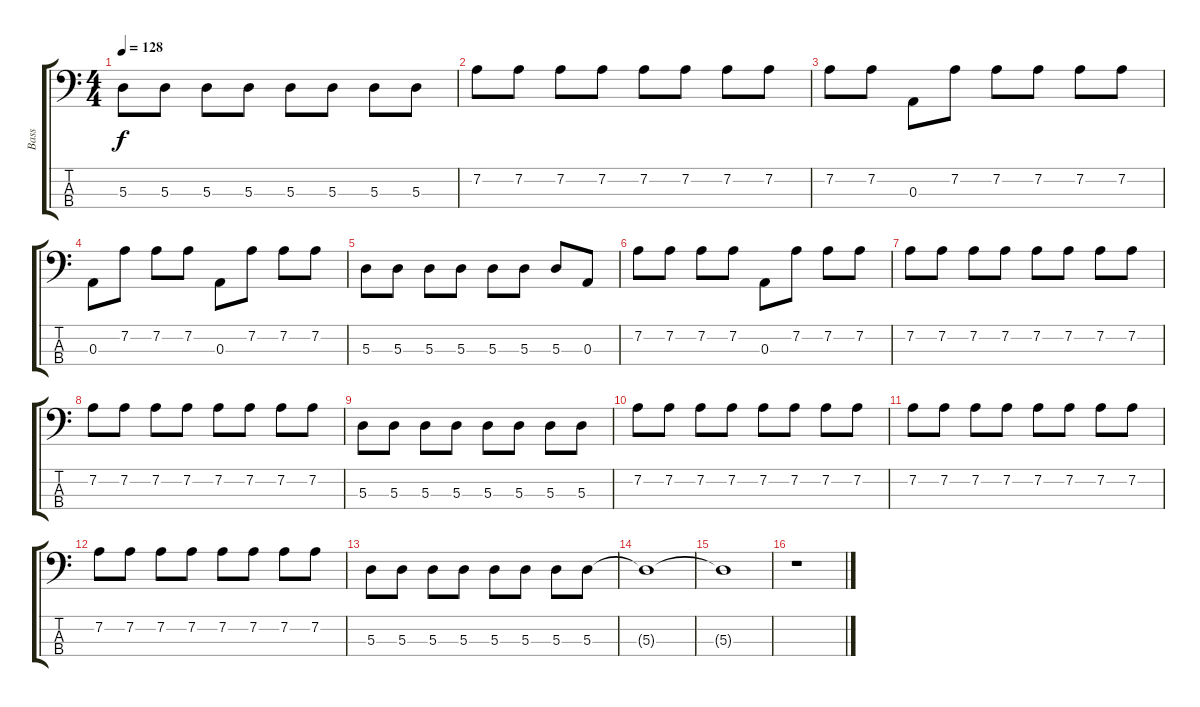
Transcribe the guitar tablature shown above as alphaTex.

\track ("Bass" "Bass") {instrument electricbassfinger}
\staff {score tabs}
\tuning (G2 D2 A1 E1) {hide}
\ts (4 4)
\tempo 128
\clef f4
\ks c
5.3.8{dy f} 5.3.8 5.3.8 5.3.8 5.3.8 5.3.8 5.3.8 5.3.8 |
7.2.8 7.2.8 7.2.8 7.2.8 7.2.8 7.2.8 7.2.8 7.2.8 |
7.2.8 7.2.8 0.3.8 7.2.8 7.2.8 7.2.8 7.2.8 7.2.8 |
0.3.8 7.2.8 7.2.8 7.2.8 0.3.8 7.2.8 7.2.8 7.2.8 |
5.3.8 5.3.8 5.3.8 5.3.8 5.3.8 5.3.8 5.3.8 0.3.8 |
7.2.8 7.2.8 7.2.8 7.2.8 0.3.8 7.2.8 7.2.8 7.2.8 |
7.2.8 7.2.8 7.2.8 7.2.8 7.2.8 7.2.8 7.2.8 7.2.8 |
7.2.8 7.2.8 7.2.8 7.2.8 7.2.8 7.2.8 7.2.8 7.2.8 |
5.3.8 5.3.8 5.3.8 5.3.8 5.3.8 5.3.8 5.3.8 5.3.8 |
7.2.8 7.2.8 7.2.8 7.2.8 7.2.8 7.2.8 7.2.8 7.2.8 |
7.2.8 7.2.8 7.2.8 7.2.8 7.2.8 7.2.8 7.2.8 7.2.8 |
7.2.8 7.2.8 7.2.8 7.2.8 7.2.8 7.2.8 7.2.8 7.2.8 |
5.3.8 5.3.8 5.3.8 5.3.8 5.3.8 5.3.8 5.3.8 5.3.8 |
5.3{t}.1 |
5.3{t}.1 |
r.1
